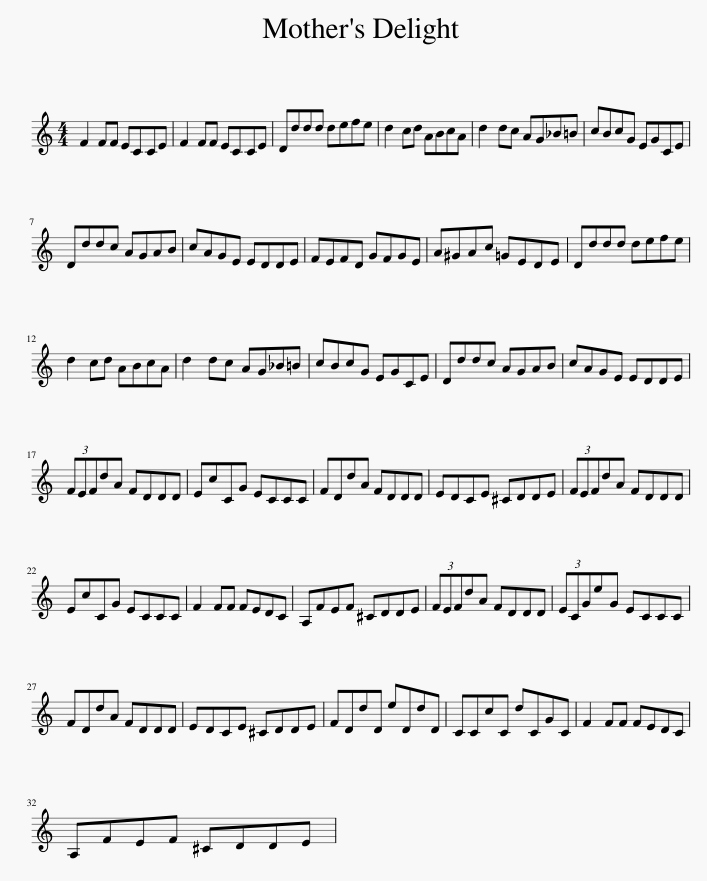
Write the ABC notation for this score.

X:1
L:1/8
M:4/4
I:linebreak $
K:C
V:1 treble
V:1
 F2 FF ECCE | F2 FF ECCE | Dddd defe | d2 cd ABcA | d2 dc AG_B=B | %5
 cBcG EGCE |$ Dddc AGAB | cAGE EDDE | FEFD GFGE | A^GAc =GEDE | %10
 Dddd defe |$ d2 cd ABcA | d2 dc AG_B=B | cBcG EGCE | Dddc AGAB | %15
 cAGE EDDE |$ (3FEFdA FDDD | EcCG ECCC | FDdA FDDD | EDCE ^CDDE | %20
 (3FEFdA FDDD |$ EcCG ECCC | F2 FF FEDC | A,FEF ^CDDE | (3FEFdA FDDD | %25
 (3ECGeG ECCC |$ FDdA FDDD | EDCE ^CDDE | FDdD eDdD | CCcC dCGC | %30
 F2 FF FEDC |$ A,FEF ^CDDE | %32
